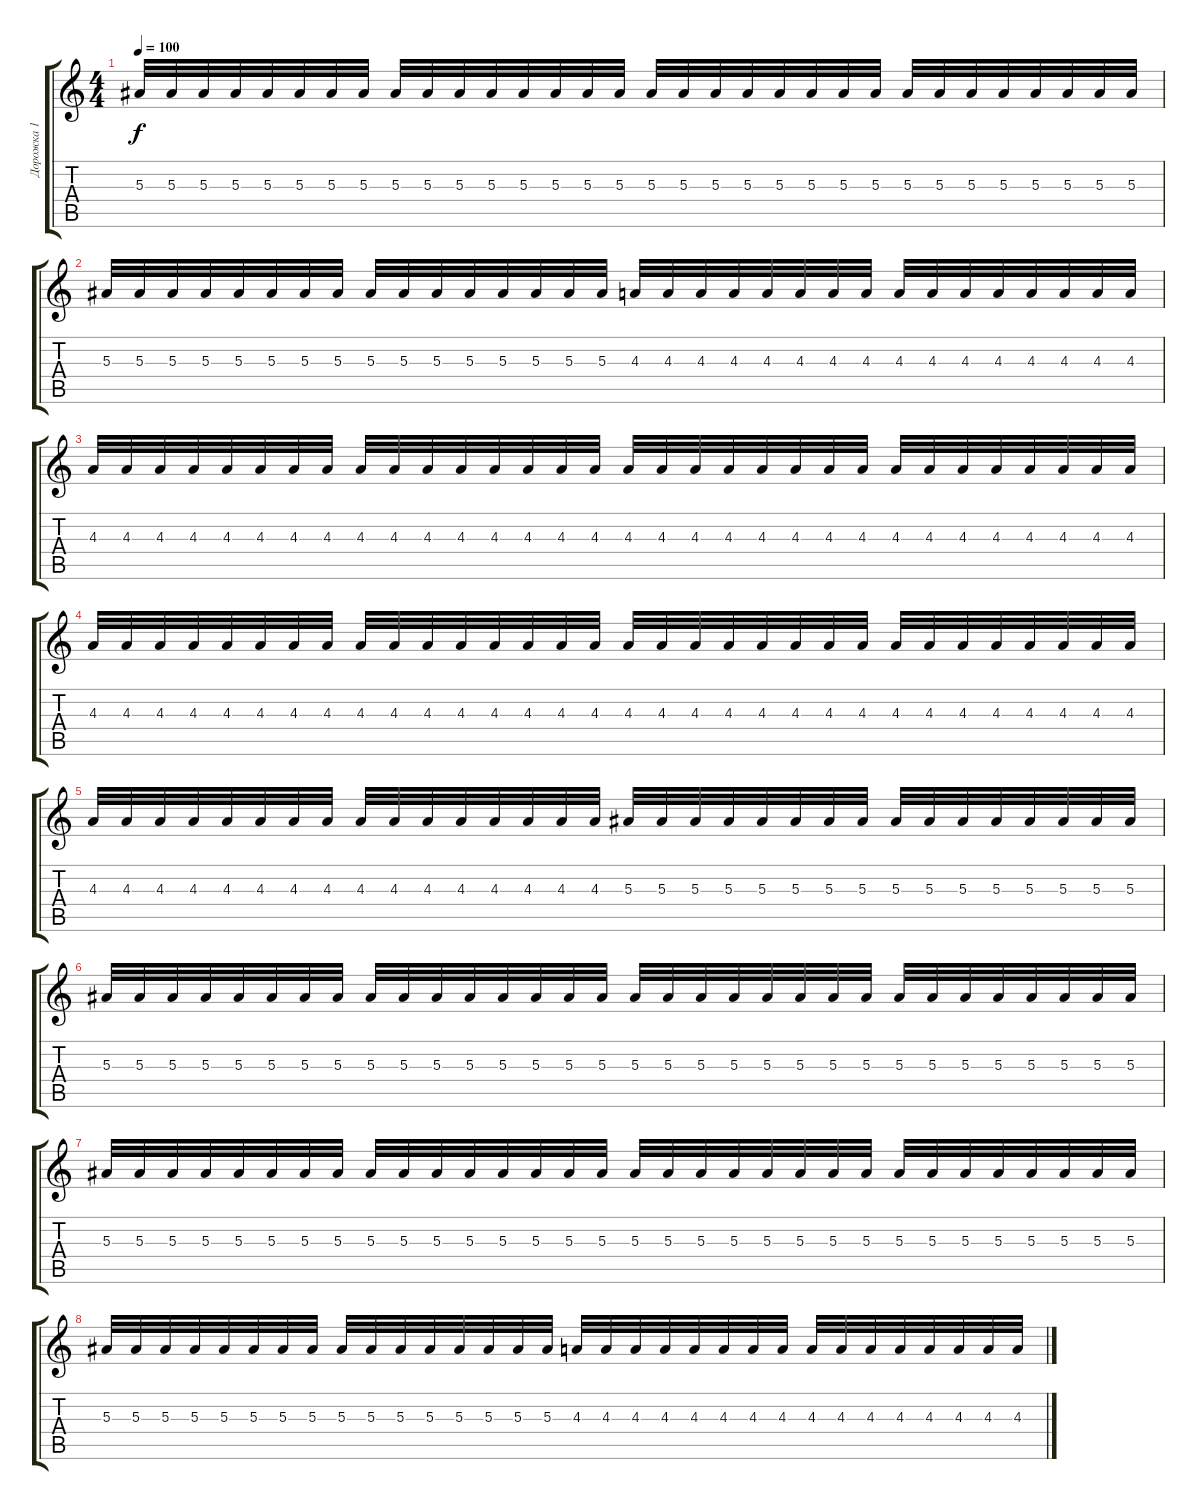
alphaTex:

\track ("Дорожка 1" "Дорожка 1") {instrument distortionguitar}
\staff {score tabs}
\tuning (D4 A3 F3 C3 G2 D2) {hide}
\ts (4 4)
\tempo 100
\clef g2
\ks c
5.3.32{dy f} 5.3.32 5.3.32 5.3.32 5.3.32 5.3.32 5.3.32 5.3.32 5.3.32 5.3.32 5.3.32 5.3.32 5.3.32 5.3.32 5.3.32 5.3.32 5.3.32 5.3.32 5.3.32 5.3.32 5.3.32 5.3.32 5.3.32 5.3.32 5.3.32 5.3.32 5.3.32 5.3.32 5.3.32 5.3.32 5.3.32 5.3.32 |
5.3.32 5.3.32 5.3.32 5.3.32 5.3.32 5.3.32 5.3.32 5.3.32 5.3.32 5.3.32 5.3.32 5.3.32 5.3.32 5.3.32 5.3.32 5.3.32 4.3.32 4.3.32 4.3.32 4.3.32 4.3.32 4.3.32 4.3.32 4.3.32 4.3.32 4.3.32 4.3.32 4.3.32 4.3.32 4.3.32 4.3.32 4.3.32 |
4.3.32 4.3.32 4.3.32 4.3.32 4.3.32 4.3.32 4.3.32 4.3.32 4.3.32 4.3.32 4.3.32 4.3.32 4.3.32 4.3.32 4.3.32 4.3.32 4.3.32 4.3.32 4.3.32 4.3.32 4.3.32 4.3.32 4.3.32 4.3.32 4.3.32 4.3.32 4.3.32 4.3.32 4.3.32 4.3.32 4.3.32 4.3.32 |
4.3.32 4.3.32 4.3.32 4.3.32 4.3.32 4.3.32 4.3.32 4.3.32 4.3.32 4.3.32 4.3.32 4.3.32 4.3.32 4.3.32 4.3.32 4.3.32 4.3.32 4.3.32 4.3.32 4.3.32 4.3.32 4.3.32 4.3.32 4.3.32 4.3.32 4.3.32 4.3.32 4.3.32 4.3.32 4.3.32 4.3.32 4.3.32 |
4.3.32 4.3.32 4.3.32 4.3.32 4.3.32 4.3.32 4.3.32 4.3.32 4.3.32 4.3.32 4.3.32 4.3.32 4.3.32 4.3.32 4.3.32 4.3.32 5.3.32 5.3.32 5.3.32 5.3.32 5.3.32 5.3.32 5.3.32 5.3.32 5.3.32 5.3.32 5.3.32 5.3.32 5.3.32 5.3.32 5.3.32 5.3.32 |
5.3.32 5.3.32 5.3.32 5.3.32 5.3.32 5.3.32 5.3.32 5.3.32 5.3.32 5.3.32 5.3.32 5.3.32 5.3.32 5.3.32 5.3.32 5.3.32 5.3.32 5.3.32 5.3.32 5.3.32 5.3.32 5.3.32 5.3.32 5.3.32 5.3.32 5.3.32 5.3.32 5.3.32 5.3.32 5.3.32 5.3.32 5.3.32 |
5.3.32 5.3.32 5.3.32 5.3.32 5.3.32 5.3.32 5.3.32 5.3.32 5.3.32 5.3.32 5.3.32 5.3.32 5.3.32 5.3.32 5.3.32 5.3.32 5.3.32 5.3.32 5.3.32 5.3.32 5.3.32 5.3.32 5.3.32 5.3.32 5.3.32 5.3.32 5.3.32 5.3.32 5.3.32 5.3.32 5.3.32 5.3.32 |
5.3.32 5.3.32 5.3.32 5.3.32 5.3.32 5.3.32 5.3.32 5.3.32 5.3.32 5.3.32 5.3.32 5.3.32 5.3.32 5.3.32 5.3.32 5.3.32 4.3.32 4.3.32 4.3.32 4.3.32 4.3.32 4.3.32 4.3.32 4.3.32 4.3.32 4.3.32 4.3.32 4.3.32 4.3.32 4.3.32 4.3.32 4.3.32
